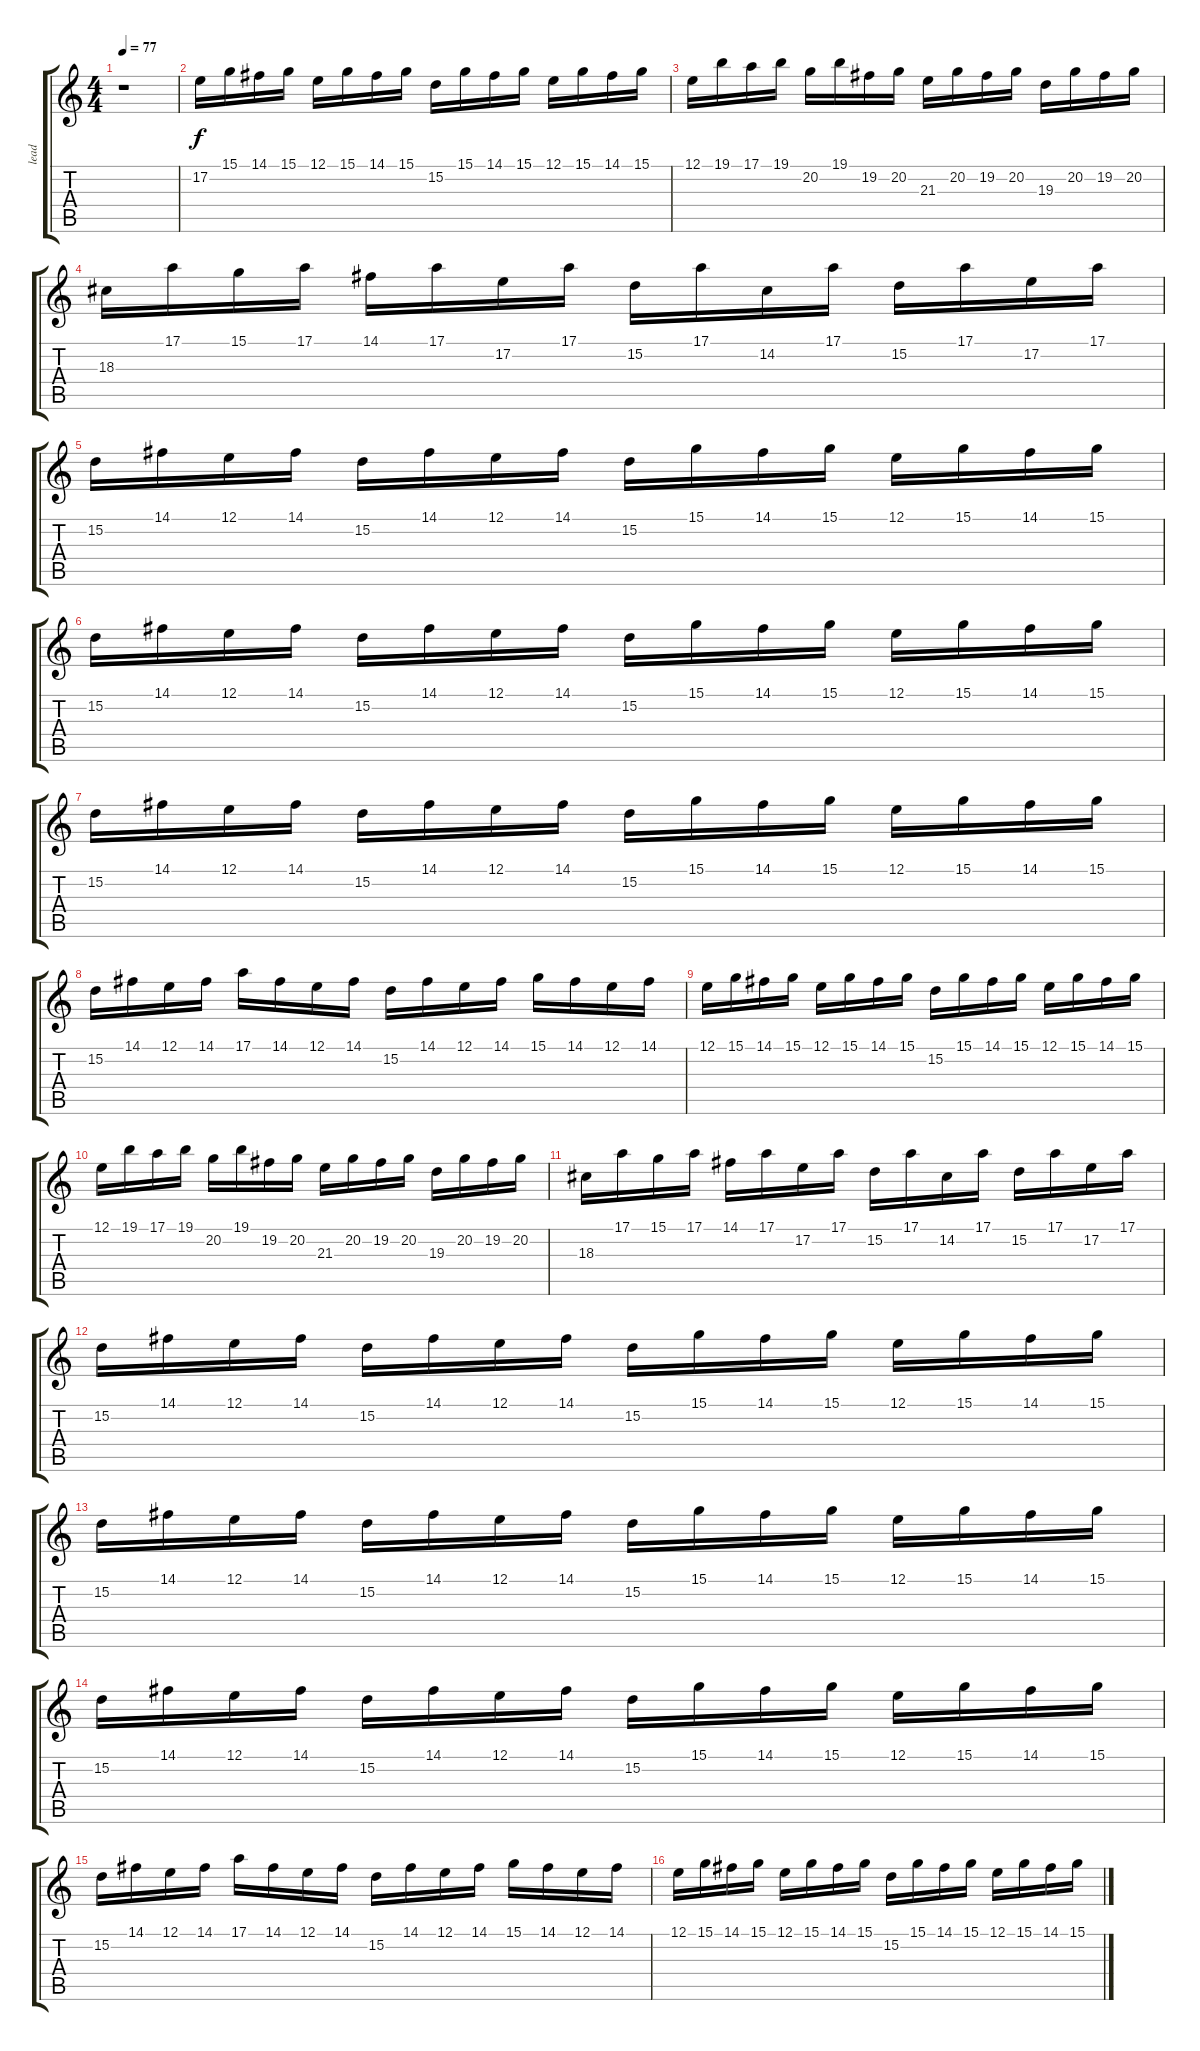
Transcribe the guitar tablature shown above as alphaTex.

\track ("lead" "lead") {instrument lead1square}
\staff {score tabs}
\tuning (E4 B3 G3 D3 A2 E2) {hide}
\ts (4 4)
\tempo 77
\clef g2
\ks c
r.1{txt "" dy f instrument lead1square} |
17.2.16 15.1.16 14.1.16 15.1.16 12.1.16 15.1.16 14.1.16 15.1.16 15.2.16 15.1.16 14.1.16 15.1.16 12.1.16 15.1.16 14.1.16 15.1.16 |
12.1.16 19.1.16 17.1.16 19.1.16 20.2.16 19.1.16 19.2.16 20.2.16 21.3.16 20.2.16 19.2.16 20.2.16 19.3.16 20.2.16 19.2.16 20.2.16 |
18.3.16 17.1.16 15.1.16 17.1.16 14.1.16 17.1.16 17.2.16 17.1.16 15.2.16 17.1.16 14.2.16 17.1.16 15.2.16 17.1.16 17.2.16 17.1.16 |
15.2.16 14.1.16 12.1.16 14.1.16 15.2.16 14.1.16 12.1.16 14.1.16 15.2.16 15.1.16 14.1.16 15.1.16 12.1.16 15.1.16 14.1.16 15.1.16 |
15.2.16 14.1.16 12.1.16 14.1.16 15.2.16 14.1.16 12.1.16 14.1.16 15.2.16 15.1.16 14.1.16 15.1.16 12.1.16 15.1.16 14.1.16 15.1.16 |
15.2.16 14.1.16 12.1.16 14.1.16 15.2.16 14.1.16 12.1.16 14.1.16 15.2.16 15.1.16 14.1.16 15.1.16 12.1.16 15.1.16 14.1.16 15.1.16 |
15.2.16 14.1.16 12.1.16 14.1.16 17.1.16 14.1.16 12.1.16 14.1.16 15.2.16 14.1.16 12.1.16 14.1.16 15.1.16 14.1.16 12.1.16 14.1.16 |
12.1.16 15.1.16 14.1.16 15.1.16 12.1.16 15.1.16 14.1.16 15.1.16 15.2.16 15.1.16 14.1.16 15.1.16 12.1.16 15.1.16 14.1.16 15.1.16 |
12.1.16 19.1.16 17.1.16 19.1.16 20.2.16 19.1.16 19.2.16 20.2.16 21.3.16 20.2.16 19.2.16 20.2.16 19.3.16 20.2.16 19.2.16 20.2.16 |
18.3.16 17.1.16 15.1.16 17.1.16 14.1.16 17.1.16 17.2.16 17.1.16 15.2.16 17.1.16 14.2.16 17.1.16 15.2.16 17.1.16 17.2.16 17.1.16 |
15.2.16 14.1.16 12.1.16 14.1.16 15.2.16 14.1.16 12.1.16 14.1.16 15.2.16 15.1.16 14.1.16 15.1.16 12.1.16 15.1.16 14.1.16 15.1.16 |
15.2.16 14.1.16 12.1.16 14.1.16 15.2.16 14.1.16 12.1.16 14.1.16 15.2.16 15.1.16 14.1.16 15.1.16 12.1.16 15.1.16 14.1.16 15.1.16 |
15.2.16 14.1.16 12.1.16 14.1.16 15.2.16 14.1.16 12.1.16 14.1.16 15.2.16 15.1.16 14.1.16 15.1.16 12.1.16 15.1.16 14.1.16 15.1.16 |
15.2.16 14.1.16 12.1.16 14.1.16 17.1.16 14.1.16 12.1.16 14.1.16 15.2.16 14.1.16 12.1.16 14.1.16 15.1.16 14.1.16 12.1.16 14.1.16 |
12.1.16 15.1.16 14.1.16 15.1.16 12.1.16 15.1.16 14.1.16 15.1.16 15.2.16 15.1.16 14.1.16 15.1.16 12.1.16 15.1.16 14.1.16 15.1.16
